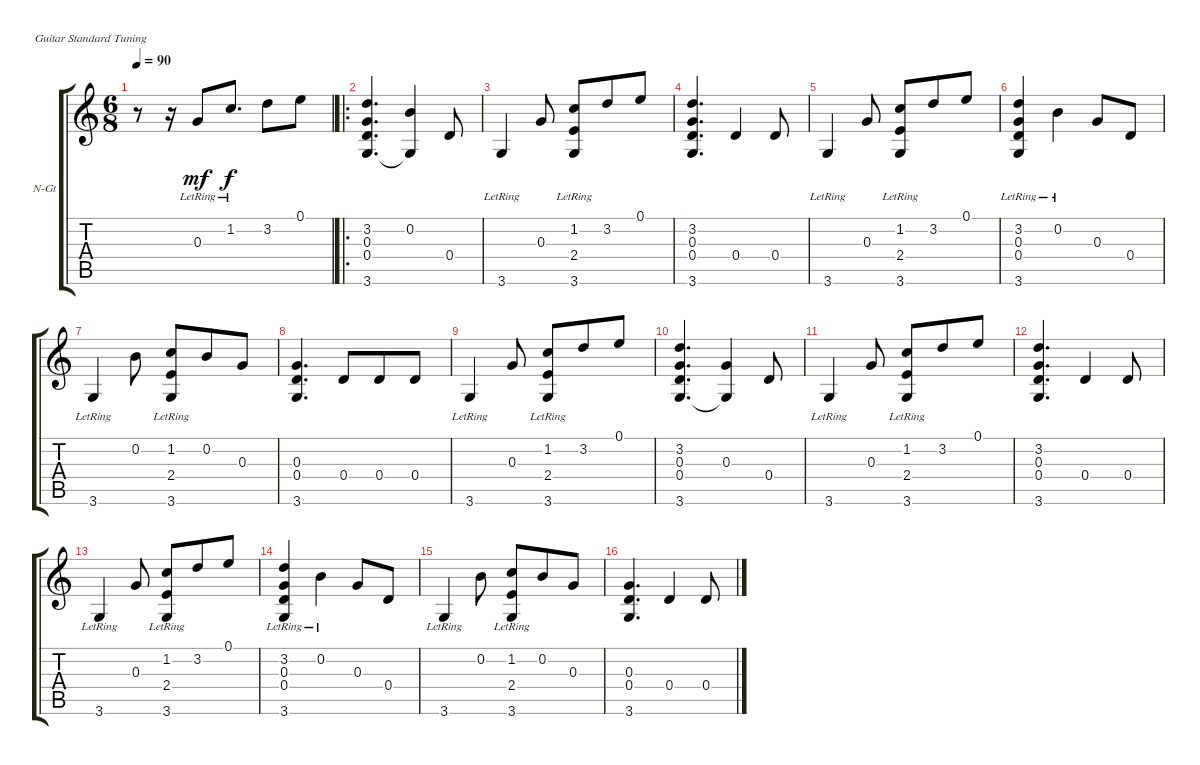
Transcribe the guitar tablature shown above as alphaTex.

\bracketExtendMode groupsimilarinstruments
\firstSystemTrackNameOrientation horizontal
\otherSystemsTrackNameOrientation horizontal
\track ("Track 1" "N-Gt") {instrument acousticguitarnylon}
\staff {score tabs}
\tuning (E4 B3 G3 D3 A2 E2)
\ts (6 8)
\tempo 90
\clef g2
\ks c
r.8{dy mf instrument acousticguitarnylon} r.16 0.3{lr}.8 1.2{lr}.8{d dy f} 3.2.8 0.1.8 |
\ro
(3.2 0.3 0.4 3.6).4{d} (0.2 3.6{t}).4 0.4.8 |
3.6{lr}.4 0.3.8 (1.2 2.4{lr} 3.6{lr}).8 3.2.8 0.1.8 |
(3.2 0.3 0.4 3.6).4{d} 0.4.4 0.4.8 |
3.6{lr}.4 0.3.8 (1.2 2.4{lr} 3.6{lr}).8 3.2.8 0.1.8 |
(3.2{lr} 0.3{lr} 0.4{lr} 3.6{lr}).4 0.2{lr}.4 0.3.8 0.4.8 |
3.6{lr}.4 0.2.8 (1.2 2.4{lr} 3.6{lr}).8 0.2.8 0.3.8 |
(0.3 0.4 3.6).4{d} 0.4.8 0.4.8 0.4.8 |
3.6{lr}.4 0.3.8 (1.2 2.4{lr} 3.6{lr}).8 3.2.8 0.1.8 |
(3.2 0.3 0.4 3.6).4{d} (0.3 3.6{t}).4 0.4.8 |
3.6{lr}.4 0.3.8 (1.2 2.4{lr} 3.6{lr}).8 3.2.8 0.1.8 |
(3.2 0.3 0.4 3.6).4{d} 0.4.4 0.4.8 |
3.6{lr}.4 0.3.8 (1.2 2.4{lr} 3.6{lr}).8 3.2.8 0.1.8 |
(3.2{lr} 0.3{lr} 0.4{lr} 3.6{lr}).4 0.2{lr}.4 0.3.8 0.4.8 |
3.6{lr}.4 0.2.8 (1.2 2.4{lr} 3.6{lr}).8 0.2.8 0.3.8 |
(0.3 0.4 3.6).4{d} 0.4.4 0.4.8
